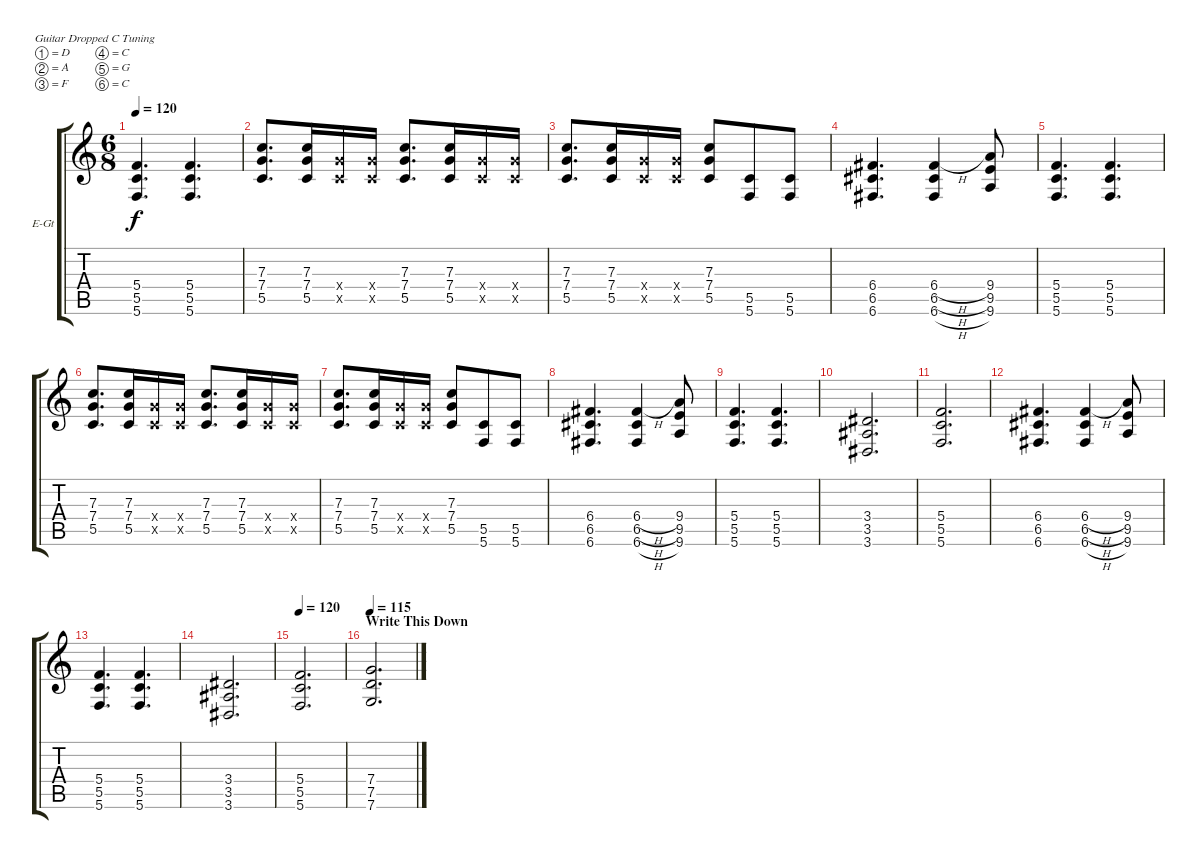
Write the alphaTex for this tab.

\bracketExtendMode groupsimilarinstruments
\firstSystemTrackNameOrientation horizontal
\otherSystemsTrackNameOrientation horizontal
\track ("Electric Guitar 2" "E-Gt") {instrument distortionguitar}
\staff {score tabs}
\tuning (D4 A3 F3 C3 G2 C2)
\ts (6 8)
\tempo 120
\clef g2
\ks c
(5.6 5.5 5.4).4{d dy f} (5.4 5.5 5.6).4{d} |
(5.5 7.4 7.3).8{d} (7.3 7.4 5.5).16 (5.5{x} 7.4{x}).16 (5.5{x} 7.4{x}).16 (5.5 7.4 7.3).8{d} (7.3 7.4 5.5).16 (5.5{x} 7.4{x}).16 (5.5{x} 7.4{x}).16 |
(5.5 7.4 7.3).8{d} (7.3 7.4 5.5).16 (5.5{x} 7.4{x}).16 (5.5{x} 7.4{x}).16 (5.5 7.4 7.3).8 (5.6 5.5).8 (5.5 5.6).8 |
(6.6 6.5 6.4).4{d} (6.6{h} 6.5{h} 6.4{h}).4 (9.4 9.5 9.6).8 |
(5.6 5.5 5.4).4{d} (5.4 5.5 5.6).4{d} |
(5.5 7.4 7.3).8{d} (7.3 7.4 5.5).16 (5.5{x} 7.4{x}).16 (5.5{x} 7.4{x}).16 (5.5 7.4 7.3).8{d} (7.3 7.4 5.5).16 (5.5{x} 7.4{x}).16 (5.5{x} 7.4{x}).16 |
(5.5 7.4 7.3).8{d} (7.3 7.4 5.5).16 (5.5{x} 7.4{x}).16 (5.5{x} 7.4{x}).16 (5.5 7.4 7.3).8 (5.6 5.5).8 (5.5 5.6).8 |
(6.6 6.5 6.4).4{d} (6.6{h} 6.5{h} 6.4{h}).4 (9.4 9.5 9.6).8 |
(5.6 5.5 5.4).4{d} (5.4 5.5 5.6).4{d} |
(3.6 3.5 3.4).2{d} |
(5.6 5.5 5.4).2{d} |
(6.6 6.5 6.4).4{d} (6.6{h} 6.5{h} 6.4{h}).4 (9.4 9.5 9.6).8 |
(5.6 5.5 5.4).4{d} (5.4 5.5 5.6).4{d} |
(3.6 3.5 3.4).2{d} |
\tempo 120
(5.6 5.5 5.4).2{d} |
\section ("" "Write This Down")
\tempo 115
(7.6 7.5 7.4).2{d}
